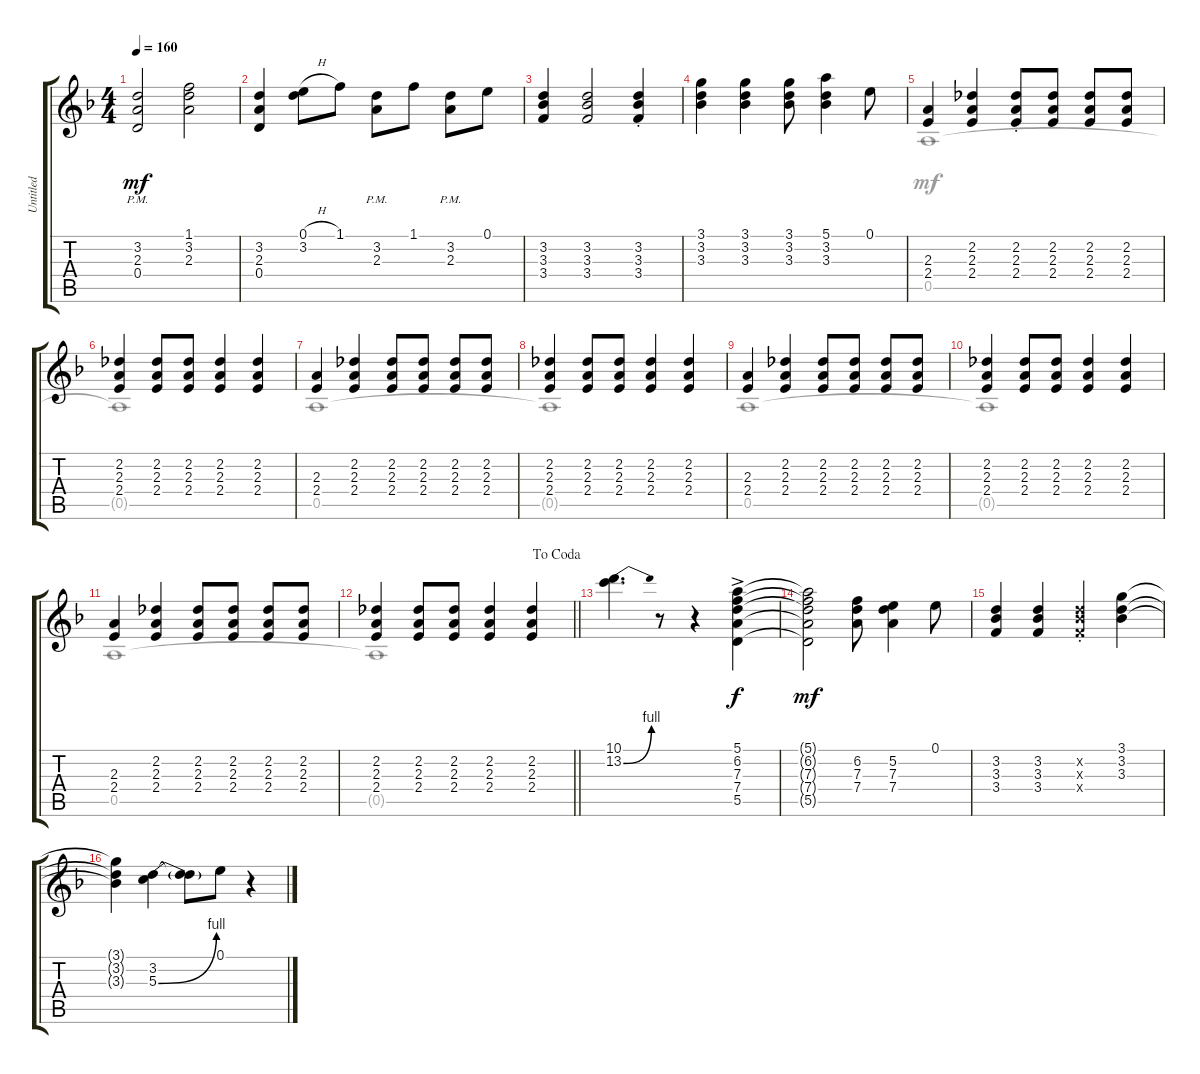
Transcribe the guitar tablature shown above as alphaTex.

\track ("Untitled" "Untitled") {instrument distortionguitar}
\staff {score tabs}
\tuning (E4 B3 G3 D3 A2 E2) {hide}
\voice
\ts (4 4)
\tempo 160
\clef g2
\ks f
(3.2{pm} 2.3{pm} 0.4{pm}).2{dy mf} (1.1 3.2 2.3).2 |
(3.2 2.3 0.4).4 (0.1{h} 3.2).8 1.1.8 (3.2{pm} 2.3{pm}).8 1.1.8 (3.2{pm} 2.3{pm}).8 0.1.8 |
(3.2 3.3 3.4).4 (3.2 3.3 3.4).2 (3.2{st} 3.3{st} 3.4{st}).4 |
(3.1 3.2 3.3).4 (3.1 3.2 3.3).4 (3.1 3.2 3.3).8 (5.1 3.2 3.3).4 0.1.8 |
(2.3 2.4).4 (2.2 2.3 2.4).4 (2.2{st} 2.3{st} 2.4{st}).8 (2.2 2.3 2.4).8 (2.2 2.3 2.4).8 (2.2 2.3 2.4).8 |
(2.2 2.3 2.4).4 (2.2 2.3 2.4).8 (2.2 2.3 2.4).8 (2.2 2.3 2.4).4 (2.2 2.3 2.4).4 |
(2.3 2.4).4 (2.2 2.3 2.4).4 (2.2 2.3 2.4).8 (2.2 2.3 2.4).8 (2.2 2.3 2.4).8 (2.2 2.3 2.4).8 |
(2.2 2.3 2.4).4 (2.2 2.3 2.4).8 (2.2 2.3 2.4).8 (2.2 2.3 2.4).4 (2.2 2.3 2.4).4 |
(2.3 2.4).4 (2.2 2.3 2.4).4 (2.2 2.3 2.4).8 (2.2 2.3 2.4).8 (2.2 2.3 2.4).8 (2.2 2.3 2.4).8 |
(2.2 2.3 2.4).4 (2.2 2.3 2.4).8 (2.2 2.3 2.4).8 (2.2 2.3 2.4).4 (2.2 2.3 2.4).4 |
(2.3 2.4).4 (2.2 2.3 2.4).4 (2.2 2.3 2.4).8 (2.2 2.3 2.4).8 (2.2 2.3 2.4).8 (2.2 2.3 2.4).8 |
\jump dacoda
\barLineRight lightlight
(2.2 2.3 2.4).4 (2.2 2.3 2.4).8 (2.2 2.3 2.4).8 (2.2 2.3 2.4).4 (2.2 2.3 2.4).4 |
(10.1 13.2{be (bend 0 0 60 4)}).4{d} r.8 r.4 (5.1{ac} 6.2{ac} 7.3{ac} 7.4{ac} 5.5{ac}).4{dy f} |
(5.1{t} 6.2{t} 7.3{t} 7.4{t} 5.5{t}).2{dy mf} (6.2 7.3 7.4).8 (5.2 7.3 7.4).4 0.1.8 |
(3.2 3.3 3.4).4 (3.2 3.3 3.4).4 (3.2{st x} 3.3{st x} 3.4{st x}).4 (3.1 3.2 3.3).4 |
(3.1{t} 3.2{t} 3.3{t}).4 (3.2 5.3{be (bend 0 0 60 4)}).4 (3.2{t} 5.3{t}).8 0.1.8 r.4
\voice
\clef g2
\ottava regular
\simile none
\ks f
|
|
|
|
0.5.1 |
0.5{t}.1 |
0.5.1 |
0.5{t}.1 |
0.5.1 |
0.5{t}.1 |
0.5.1 |
\barLineRight lightlight
0.5{t}.1 |
|
|
|
